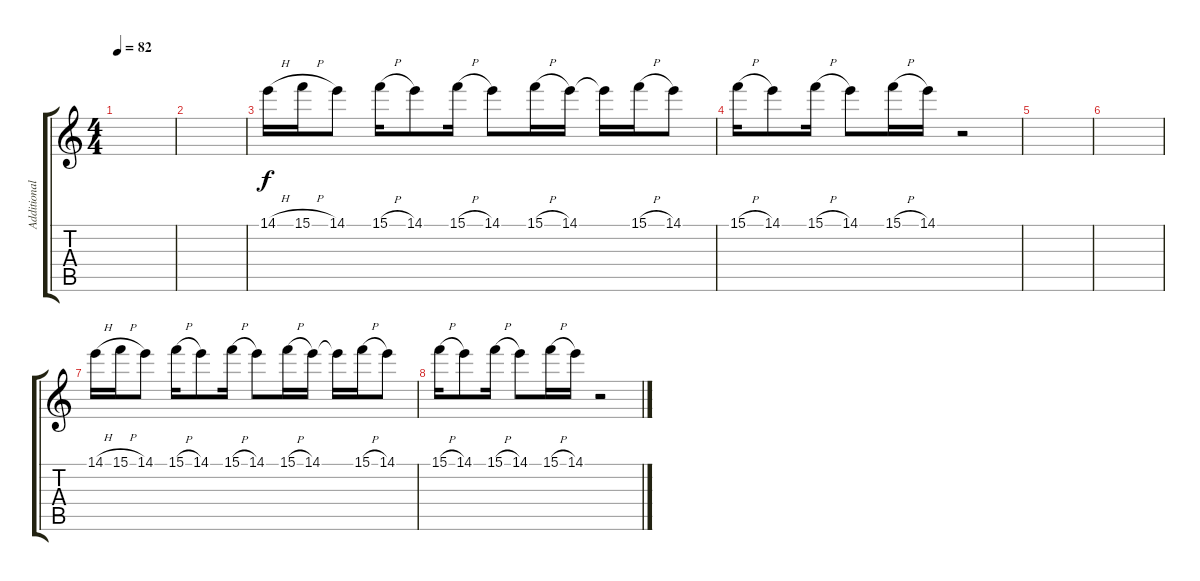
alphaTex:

\track ("Additional guitar" "Additional") {instrument distortionguitar}
\staff {score tabs}
\tuning (D4 A3 F3 C3 G2 C2) {hide}
\ts (4 4)
\tempo 82
\clef g2
\ks c
|
|
14.1{h}.16 15.1{h}.16 14.1.8 15.1{h}.16 14.1.8 15.1{h}.16 14.1.8 15.1{h}.16 14.1.16 14.1{t}.16 15.1{h}.16 14.1.8 |
15.1{h}.16 14.1.8 15.1{h}.16 14.1.8 15.1{h}.16 14.1.16 r.2 |
|
|
14.1{h}.16 15.1{h}.16 14.1.8 15.1{h}.16 14.1.8 15.1{h}.16 14.1.8 15.1{h}.16 14.1.16 14.1{t}.16 15.1{h}.16 14.1.8 |
15.1{h}.16 14.1.8 15.1{h}.16 14.1.8 15.1{h}.16 14.1.16 r.2
